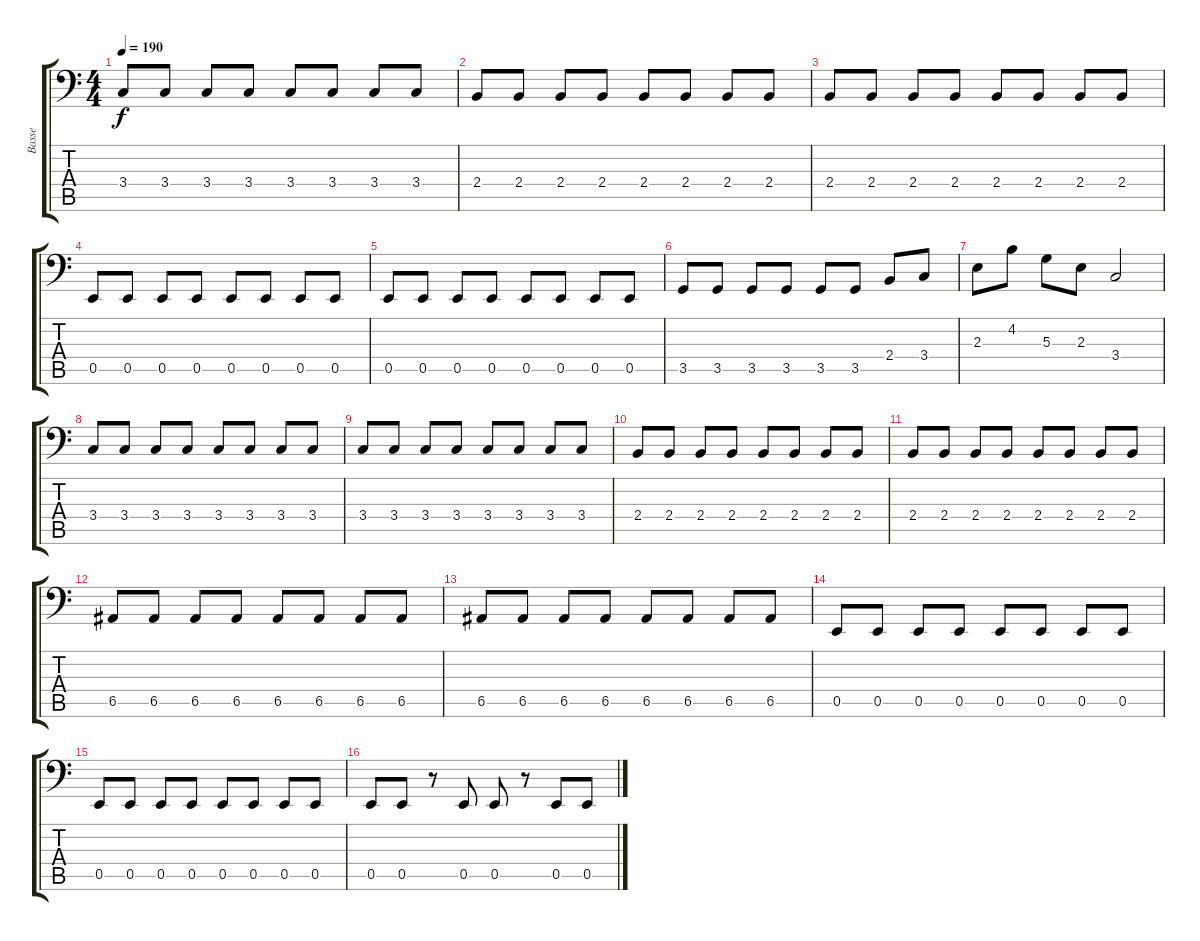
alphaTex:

\track ("Basse" "Basse") {instrument electricbassfinger}
\staff {score tabs}
\tuning (C3 G2 D2 A1 E1 B0) {hide}
\ts (4 4)
\tempo 190
\clef f4
\ks c
3.4.8{dy f} 3.4.8 3.4.8 3.4.8 3.4.8 3.4.8 3.4.8 3.4.8 |
2.4.8 2.4.8 2.4.8 2.4.8 2.4.8 2.4.8 2.4.8 2.4.8 |
2.4.8 2.4.8 2.4.8 2.4.8 2.4.8 2.4.8 2.4.8 2.4.8 |
0.5.8 0.5.8 0.5.8 0.5.8 0.5.8 0.5.8 0.5.8 0.5.8 |
0.5.8 0.5.8 0.5.8 0.5.8 0.5.8 0.5.8 0.5.8 0.5.8 |
3.5.8 3.5.8 3.5.8 3.5.8 3.5.8 3.5.8 2.4.8 3.4.8 |
2.3.8 4.2.8 5.3.8 2.3.8 3.4.2 |
3.4.8 3.4.8 3.4.8 3.4.8 3.4.8 3.4.8 3.4.8 3.4.8 |
3.4.8 3.4.8 3.4.8 3.4.8 3.4.8 3.4.8 3.4.8 3.4.8 |
2.4.8 2.4.8 2.4.8 2.4.8 2.4.8 2.4.8 2.4.8 2.4.8 |
2.4.8 2.4.8 2.4.8 2.4.8 2.4.8 2.4.8 2.4.8 2.4.8 |
6.5.8 6.5.8 6.5.8 6.5.8 6.5.8 6.5.8 6.5.8 6.5.8 |
6.5.8 6.5.8 6.5.8 6.5.8 6.5.8 6.5.8 6.5.8 6.5.8 |
0.5.8 0.5.8 0.5.8 0.5.8 0.5.8 0.5.8 0.5.8 0.5.8 |
0.5.8 0.5.8 0.5.8 0.5.8 0.5.8 0.5.8 0.5.8 0.5.8 |
0.5.8 0.5.8 r.8 0.5.8 0.5.8 r.8 0.5.8 0.5.8
